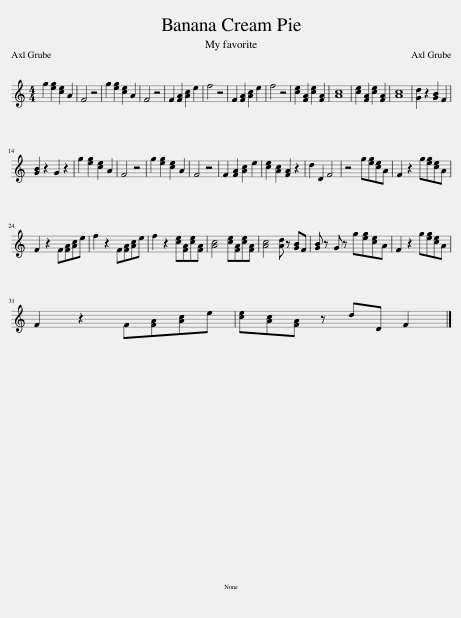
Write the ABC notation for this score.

X:1
L:1/8
M:4/4
I:linebreak $
K:C
V:1 treble
V:1
 g2 [eg]2 [ce]2 A2 | F4 z4 | g2 [eg]2 [ce]2 A2 | F4 z4 | F2 [FA]2 [Ac]2 e2 | %5
 f4 z4 | F2 [FA]2 [Ac]2 e2 | f4 z4 | [ce]2 [FA]2 [ce]2 [FA]2 | [Ac]8 | %10
 [ce]2 [FA]2 [ce]2 [FA]2 | [Ac]8 | [Gd]2 z2 [GB]2 F2 |$ [GB]2 z2 G2 z2 | g2 [eg]2 [ce]2 A2 | %15
 F4 z4 | g2 [eg]2 [ce]2 A2 | F4 z4 | F2 [FA]2 [Ac]2 e2 | [ce]2 [Ac]2 [FA]2 z2 | %20
 d2 D2 F4 | z4 g[eg][ce]A | F2 z2 g[eg][ce]A |$ F2 z2 F[FA][Ac]e | f2 z2 F[FA][Ac]e | %25
 f2 z2 [ce][FA][ce][FA] | [Ac]4 [ce][FA][ce][FA] | [Ac]4 [Ad] z [GB]F | [GB] z G z g[eg][ce]A | F2 z2 g[eg][ce]A |$ %30
 F2 z2 F[FA][Ac]e | [ce][Ac][FA] z dD F2 |] %32
